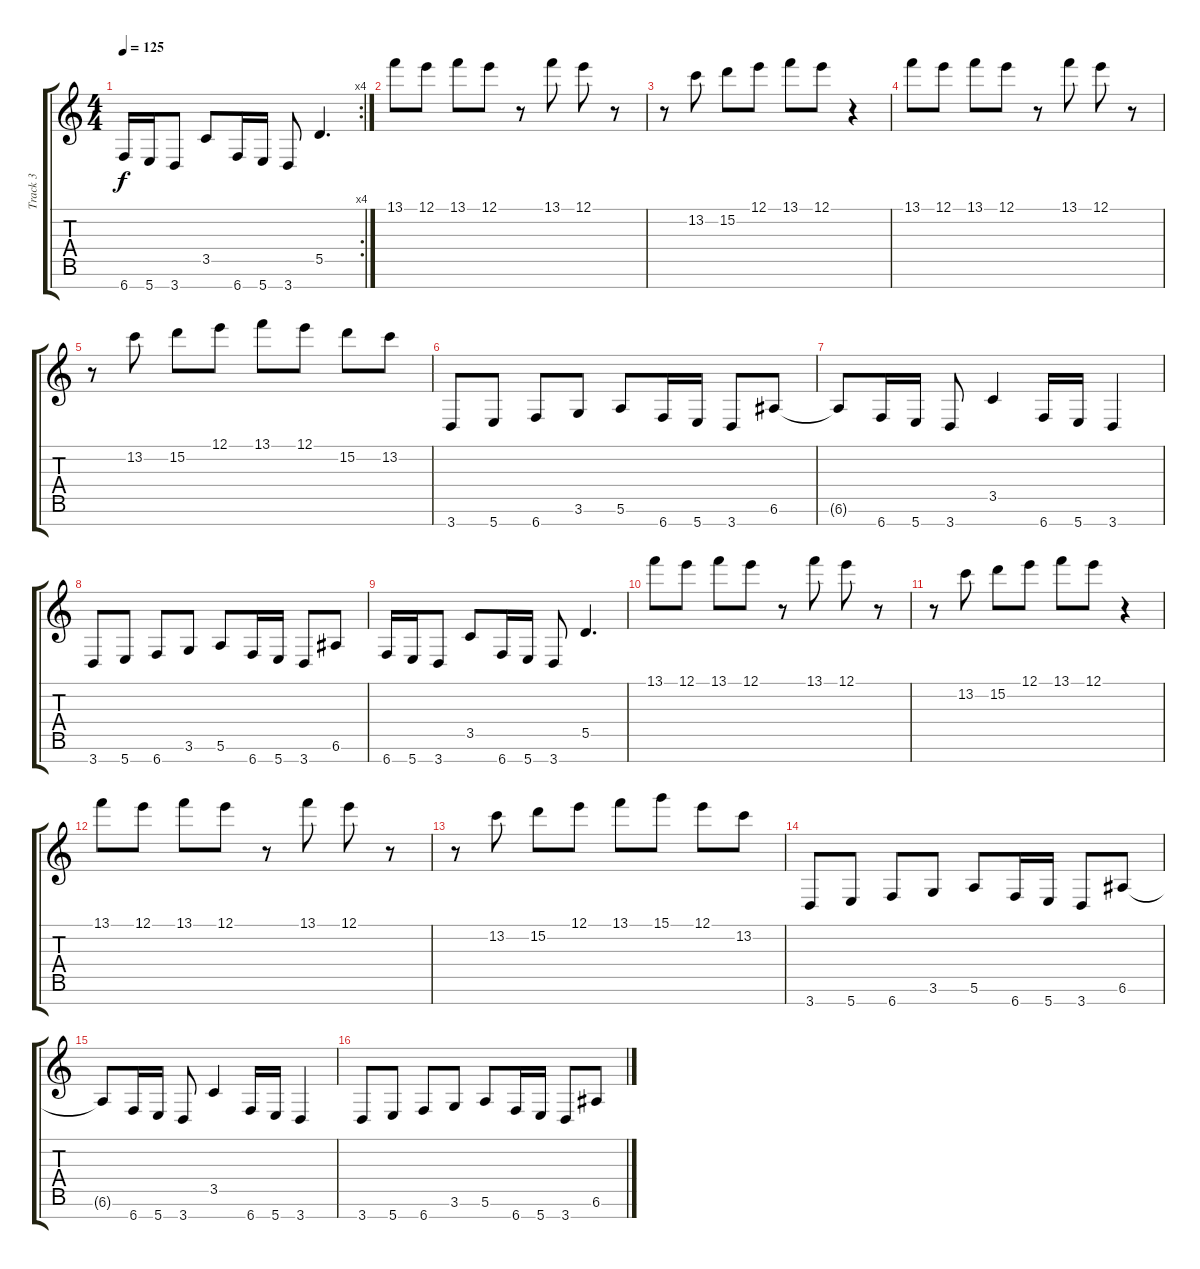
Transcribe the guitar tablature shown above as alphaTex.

\track ("Track 3" "Track 3") {instrument distortionguitar}
\staff {score tabs}
\tuning (E4 B3 G3 D3 A2 E2 B1) {hide}
\rc 4
\ts (4 4)
\tempo 125
\clef g2
\ks c
6.7.16{dy f} 5.7.16 3.7.8 3.5.8 6.7.16 5.7.16 3.7.8 5.5.4{d} |
13.1.8 12.1.8 13.1.8 12.1.8 r.8 13.1.8 12.1.8 r.8 |
r.8 13.2.8 15.2.8 12.1.8 13.1.8 12.1.8 r.4 |
13.1.8 12.1.8 13.1.8 12.1.8 r.8 13.1.8 12.1.8 r.8 |
r.8 13.2.8 15.2.8 12.1.8 13.1.8 12.1.8 15.2.8 13.2.8 |
3.7.8 5.7.8 6.7.8 3.6.8 5.6.8 6.7.16 5.7.16 3.7.8 6.6.8 |
6.6{t}.8 6.7.16 5.7.16 3.7.8 3.5.4 6.7.16 5.7.16 3.7.4 |
3.7.8 5.7.8 6.7.8 3.6.8 5.6.8 6.7.16 5.7.16 3.7.8 6.6.8 |
6.7.16 5.7.16 3.7.8 3.5.8 6.7.16 5.7.16 3.7.8 5.5.4{d} |
13.1.8 12.1.8 13.1.8 12.1.8 r.8 13.1.8 12.1.8 r.8 |
r.8 13.2.8 15.2.8 12.1.8 13.1.8 12.1.8 r.4 |
13.1.8 12.1.8 13.1.8 12.1.8 r.8 13.1.8 12.1.8 r.8 |
r.8 13.2.8 15.2.8 12.1.8 13.1.8 15.1.8 12.1.8 13.2.8 |
3.7.8 5.7.8 6.7.8 3.6.8 5.6.8 6.7.16 5.7.16 3.7.8 6.6.8 |
6.6{t}.8 6.7.16 5.7.16 3.7.8 3.5.4 6.7.16 5.7.16 3.7.4 |
3.7.8 5.7.8 6.7.8 3.6.8 5.6.8 6.7.16 5.7.16 3.7.8 6.6.8
